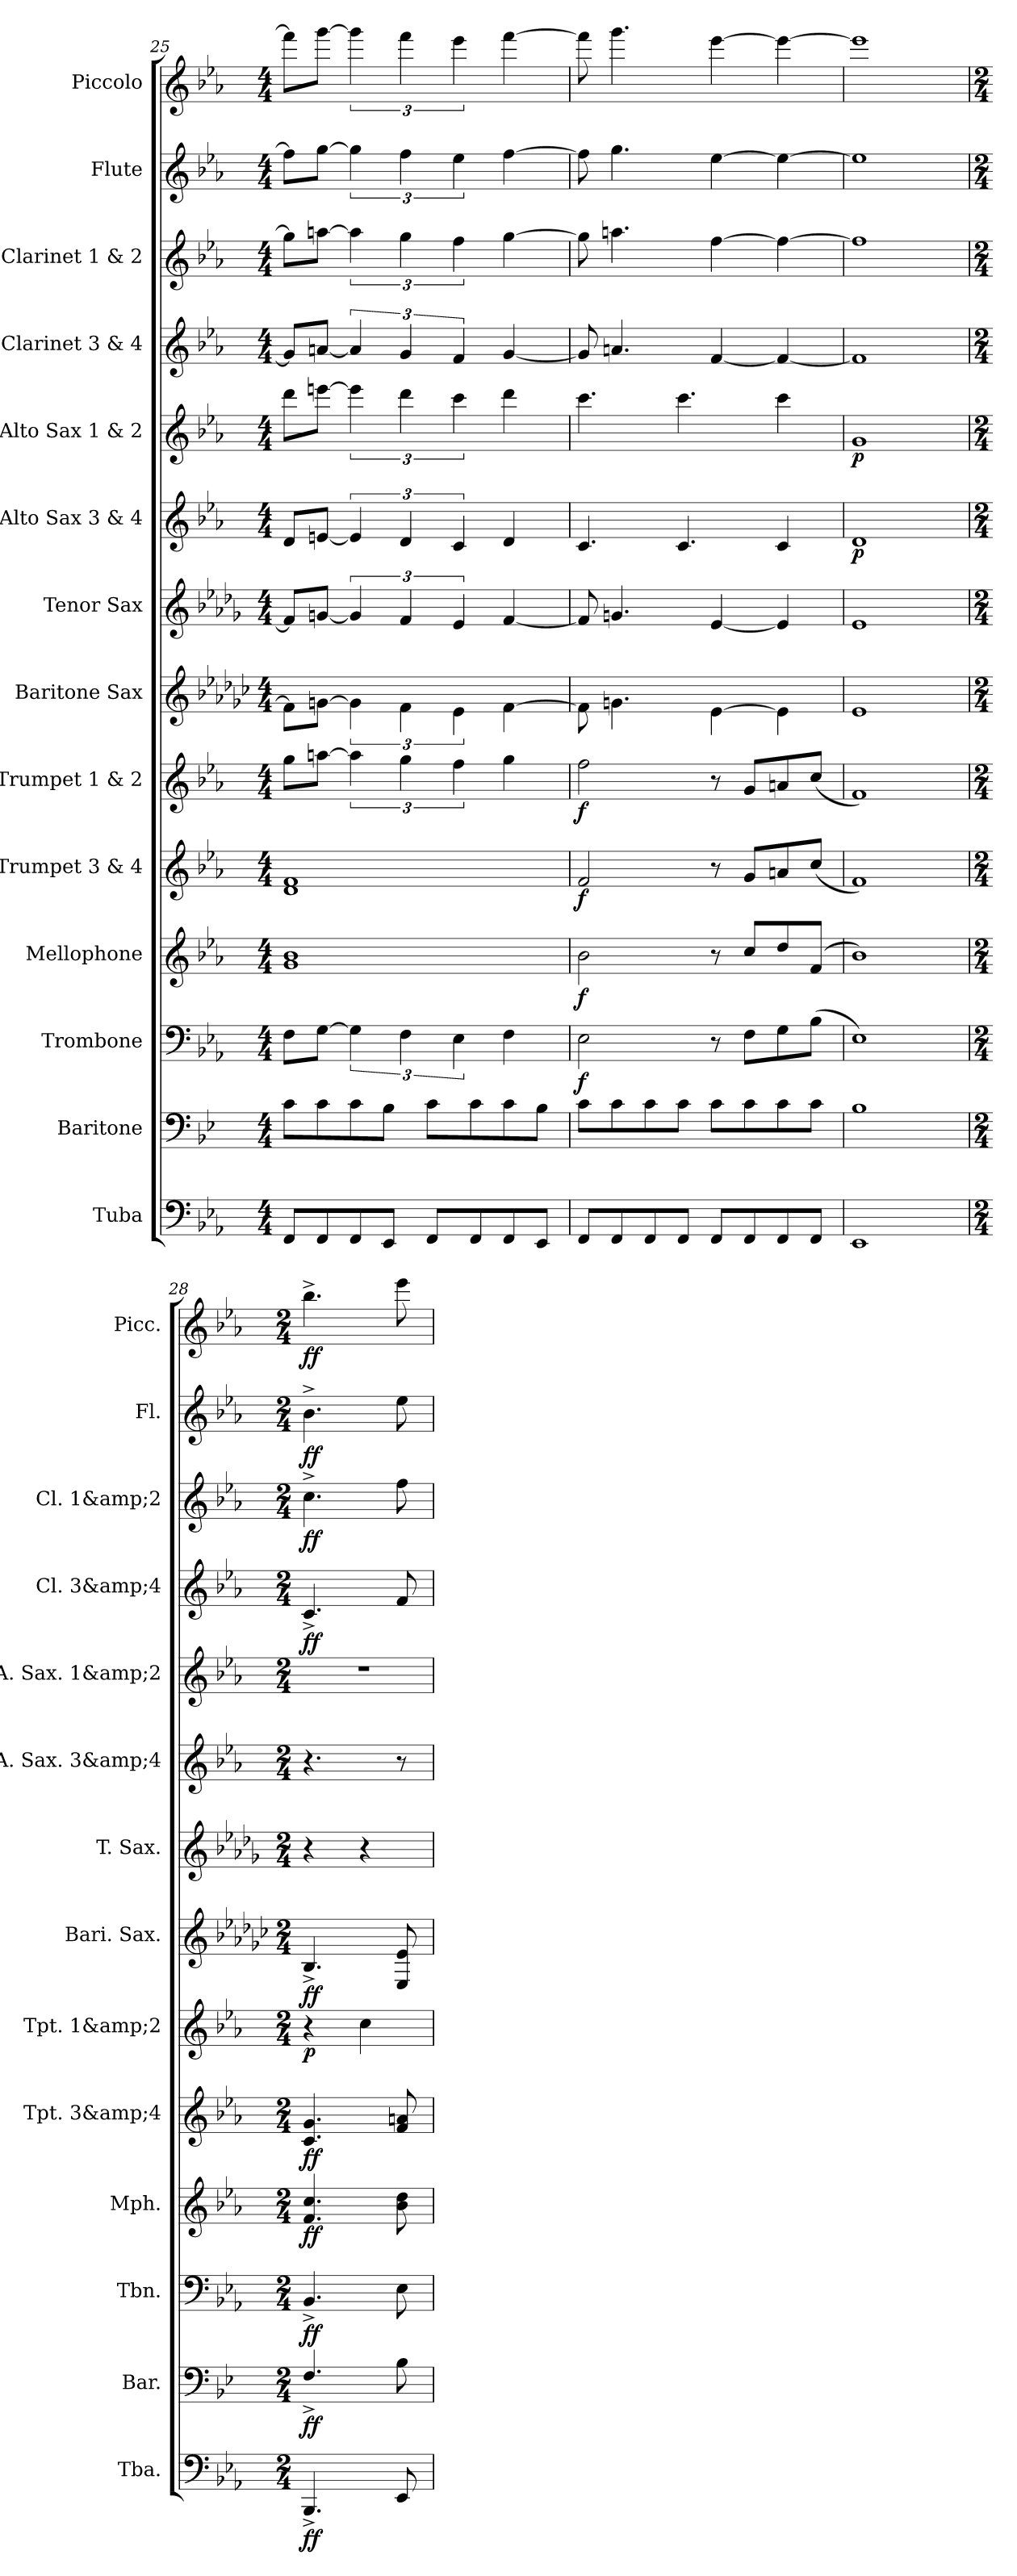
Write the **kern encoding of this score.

**kern	**dynam	**kern	**dynam	**kern	**dynam	**kern	**dynam	**kern	**dynam	**kern	**dynam	**kern	**dynam	**kern	**kern	**dynam	**kern	**dynam	**kern	**dynam	**kern	**dynam	**kern	**dynam	**kern	**dynam
*part14	*part14	*part13	*part13	*part12	*part12	*part11	*part11	*part10	*part10	*part9	*part9	*part8	*part8	*part7	*part6	*part6	*part5	*part5	*part4	*part4	*part3	*part3	*part2	*part2	*part1	*part1
*staff14	*staff14	*staff13	*staff13	*staff12	*staff12	*staff11	*staff11	*staff10	*staff10	*staff9	*staff9	*staff8	*staff8	*staff7	*staff6	*staff6	*staff5	*staff5	*staff4	*staff4	*staff3	*staff3	*staff2	*staff2	*staff1	*staff1
*I"Tuba	*	*I"Baritone	*	*I"Trombone	*	*I"Mellophone	*	*I"Trumpet 3 &amp; 4	*	*I"Trumpet 1 &amp; 2	*	*I"Baritone Sax	*	*I"Tenor Sax	*I"Alto Sax 3 &amp; 4	*	*I"Alto Sax 1 &amp; 2	*	*I"Clarinet 3 &amp; 4	*	*I"Clarinet 1 &amp; 2	*	*I"Flute	*	*I"Piccolo	*
*I'Tba.	*	*I'Bar.	*	*I'Tbn.	*	*I'Mph.	*	*I'Tpt. 3&amp;4	*	*I'Tpt. 1&amp;2	*	*I'Bari. Sax.	*	*I'T. Sax.	*I'A. Sax. 3&amp;4	*	*I'A. Sax. 1&amp;2	*	*I'Cl. 3&amp;4	*	*I'Cl. 1&amp;2	*	*I'Fl.	*	*I'Picc.	*
!!LO:PB:g=z
*clefF4	*	*clefF4	*	*clefF4	*	*clefG2	*	*clefG2	*	*clefG2	*	*clefG2	*	*clefG2	*clefG2	*	*clefG2	*	*clefG2	*	*clefG2	*	*clefG2	*	*clefG2	*
*	*	*ITrd4c7	*	*	*	*ITrd4c7	*	*ITrd1c2	*	*ITrd1c2	*	*ITrd12c21	*	*ITrd8c14	*ITrd5c9	*	*ITrd5c9	*	*ITrd1c2	*	*ITrd1c2	*	*	*	*ITrd-7c-12	*
*k[b-e-a-]	*	*k[b-e-a-]	*	*k[b-e-a-]	*	*k[b-e-a-d-]	*	*k[b-e-a-d-g-]	*	*k[b-e-a-d-g-]	*	*k[b-e-a-d-g-c-]	*	*k[b-e-a-d-g-]	*k[b-e-a-d-g-c-]	*	*k[b-e-a-d-g-c-]	*	*k[b-e-a-d-g-]	*	*k[b-e-a-d-g-]	*	*k[b-e-a-]	*	*k[b-e-a-]	*
*M4/4	*	*M4/4	*	*M4/4	*	*M4/4	*	*M4/4	*	*M4/4	*	*M4/4	*	*M4/4	*M4/4	*	*M4/4	*	*M4/4	*	*M4/4	*	*M4/4	*	*M4/4	*
=25	=25	=25	=25	=25	=25	=25	=25	=25	=25	=25	=25	=25	=25	=25	=25	=25	=25	=25	=25	=25	=25	=25	=25	=25	=25	=25
8FF/L	.	8F\L	.	8F\L	.	1c 1e-	.	1c 1e-	.	8ff\L	.	8F\L]	.	8F/L]	8F/L	.	8ff\L	.	8f/L]	.	8ff\L]	.	8ff\L]	.	8ffff\L]	.
8FF/	.	8F\	.	[8G\J	.	.	.	.	.	[8ggn\J	.	[8Gn\J	.	[8Gn/J	[8Gn/J	.	[8ggn\J	.	[8gn/J	.	[8ggn\J	.	[8gg\J	.	[8gggg\J	.
8FF/	.	8F\	.	6G\]	.	.	.	.	.	6gg\]	.	6G\]	.	6G/]	6G/]	.	6gg\]	.	6g/]	.	6gg\]	.	6gg\]	.	6gggg\]	.
8EE-/J	.	8E-\J	.	.	.	.	.	.	.	.	.	.	.	.	.	.	.	.	.	.	.	.	.	.	.	.
.	.	.	.	6F\	.	.	.	.	.	6ff\	.	6F\	.	6F/	6F/	.	6ff\	.	6f/	.	6ff\	.	6ff\	.	6ffff\	.
8FF/L	.	8F\L	.	.	.	.	.	.	.	.	.	.	.	.	.	.	.	.	.	.	.	.	.	.	.	.
.	.	.	.	6E-\	.	.	.	.	.	6ee-\	.	6E-\	.	6E-/	6E-/	.	6ee-\	.	6e-/	.	6ee-\	.	6ee-\	.	6eeee-\	.
8FF/	.	8F\	.	.	.	.	.	.	.	.	.	.	.	.	.	.	.	.	.	.	.	.	.	.	.	.
8FF/	.	8F\	.	4F\	.	.	.	.	.	4ff\	.	[4F\	.	[4F/	4F/	.	4ff\	.	[4f/	.	[4ff\	.	[4ff\	.	[4ffff\	.
8EE-/J	.	8E-\J	.	.	.	.	.	.	.	.	.	.	.	.	.	.	.	.	.	.	.	.	.	.	.	.
=26	=26	=26	=26	=26	=26	=26	=26	=26	=26	=26	=26	=26	=26	=26	=26	=26	=26	=26	=26	=26	=26	=26	=26	=26	=26	=26
!	!	!	!	!	!LO:DY:b	!	!LO:DY:b	!	!LO:DY:b	!	!LO:DY:b	!	!	!	!	!	!	!	!	!	!	!	!	!	!	!
8FF/L	.	8F\L	.	2E-\	f	2e-\	f	2e-/	f	2ee-\	f	8F\]	.	8F/]	4.E-/	.	4.ee-\	.	8f/]	.	8ff\]	.	8ff\]	.	8ffff\]	.
8FF/	.	8F\	.	.	.	.	.	.	.	.	.	4.Gn\	.	4.Gn/	.	.	.	.	4.gn/	.	4.ggn\	.	4.gg\	.	4.gggg\	.
8FF/	.	8F\	.	.	.	.	.	.	.	.	.	.	.	.	.	.	.	.	.	.	.	.	.	.	.	.
8FF/J	.	8F\J	.	.	.	.	.	.	.	.	.	.	.	.	4.E-/	.	4.ee-\	.	.	.	.	.	.	.	.	.
8FF/L	.	8F\L	.	8r	.	8r	.	8r	.	8r	.	[4E-\	.	[4E-/	.	.	.	.	[4e-/	.	[4ee-\	.	[4ee-\	.	[4eeee-\	.
8FF/	.	8F\	.	8F\L	.	8f/L	.	8f/L	.	8f/L	.	.	.	.	.	.	.	.	.	.	.	.	.	.	.	.
8FF/	.	8F\	.	8G\	.	8g/	.	8gn/	.	8gn/	.	4E-\]	.	4E-/]	4E-/	.	4ee-\	.	4e-/_	.	4ee-\_	.	4ee-\_	.	4eeee-\_	.
8FF/J	.	8F\J	.	(8B-\J	.	(8B-/J	.	(8b-/J	.	(8b-/J	.	.	.	.	.	.	.	.	.	.	.	.	.	.	.	.
=27	=27	=27	=27	=27	=27	=27	=27	=27	=27	=27	=27	=27	=27	=27	=27	=27	=27	=27	=27	=27	=27	=27	=27	=27	=27	=27
!	!	!	!	!	!	!	!	!	!	!	!	!	!	!	!	!LO:DY:b	!	!LO:DY:b	!	!	!	!	!	!	!	!
1EE-	.	1E-	.	1E-)	.	1e-)	.	1e-)	.	1e-)	.	1E-	.	1E-	1F	p	1B-	p	1e-]	.	1ee-]	.	1ee-]	.	1eeee-]	.
=28	=28	=28	=28	=28	=28	=28	=28	=28	=28	=28	=28	=28	=28	=28	=28	=28	=28	=28	=28	=28	=28	=28	=28	=28	=28	=28
*M2/4	*	*M2/4	*	*M2/4	*	*M2/4	*	*M2/4	*	*M2/4	*	*M2/4	*	*M2/4	*M2/4	*	*M2/4	*	*M2/4	*	*M2/4	*	*M2/4	*	*M2/4	*
!	!LO:DY:b	!	!LO:DY:b	!	!LO:DY:b	!	!LO:DY:b	!	!LO:DY:b	!	!LO:DY:b	!	!LO:DY:b	!	!	!	!	!	!	!LO:DY:b	!	!LO:DY:b	!	!LO:DY:b	!	!LO:DY:b
4.BBB-^/	ff	4.BB-^/	ff	4.BB-^/	ff	4.B-/ 4.f/	ff	4.B-/ 4.f/	ff	4r	p	4.BB-^/	ff	4r	4.r	.	2r	.	4.B-^/	ff	4.b-^\	ff	4.b-^\	ff	4.bbb-^\	ff
.	.	.	.	.	.	.	.	.	.	4b-\	.	.	.	4r	.	.	.	.	.	.	.	.	.	.	.	.
8EE-/	.	8E-\	.	8E-\	.	8e-\ 8g\	.	8e-/ 8gn/	.	.	.	8EE-/ 8E-/	.	.	8r	.	.	.	8e-/	.	8ee-\	.	8ee-\	.	8eeee-\	.
=	=	=	=	=	=	=	=	=	=	=	=	=	=	=	=	=	=	=	=	=	=	=	=	=	=	=
*-	*-	*-	*-	*-	*-	*-	*-	*-	*-	*-	*-	*-	*-	*-	*-	*-	*-	*-	*-	*-	*-	*-	*-	*-	*-	*-
